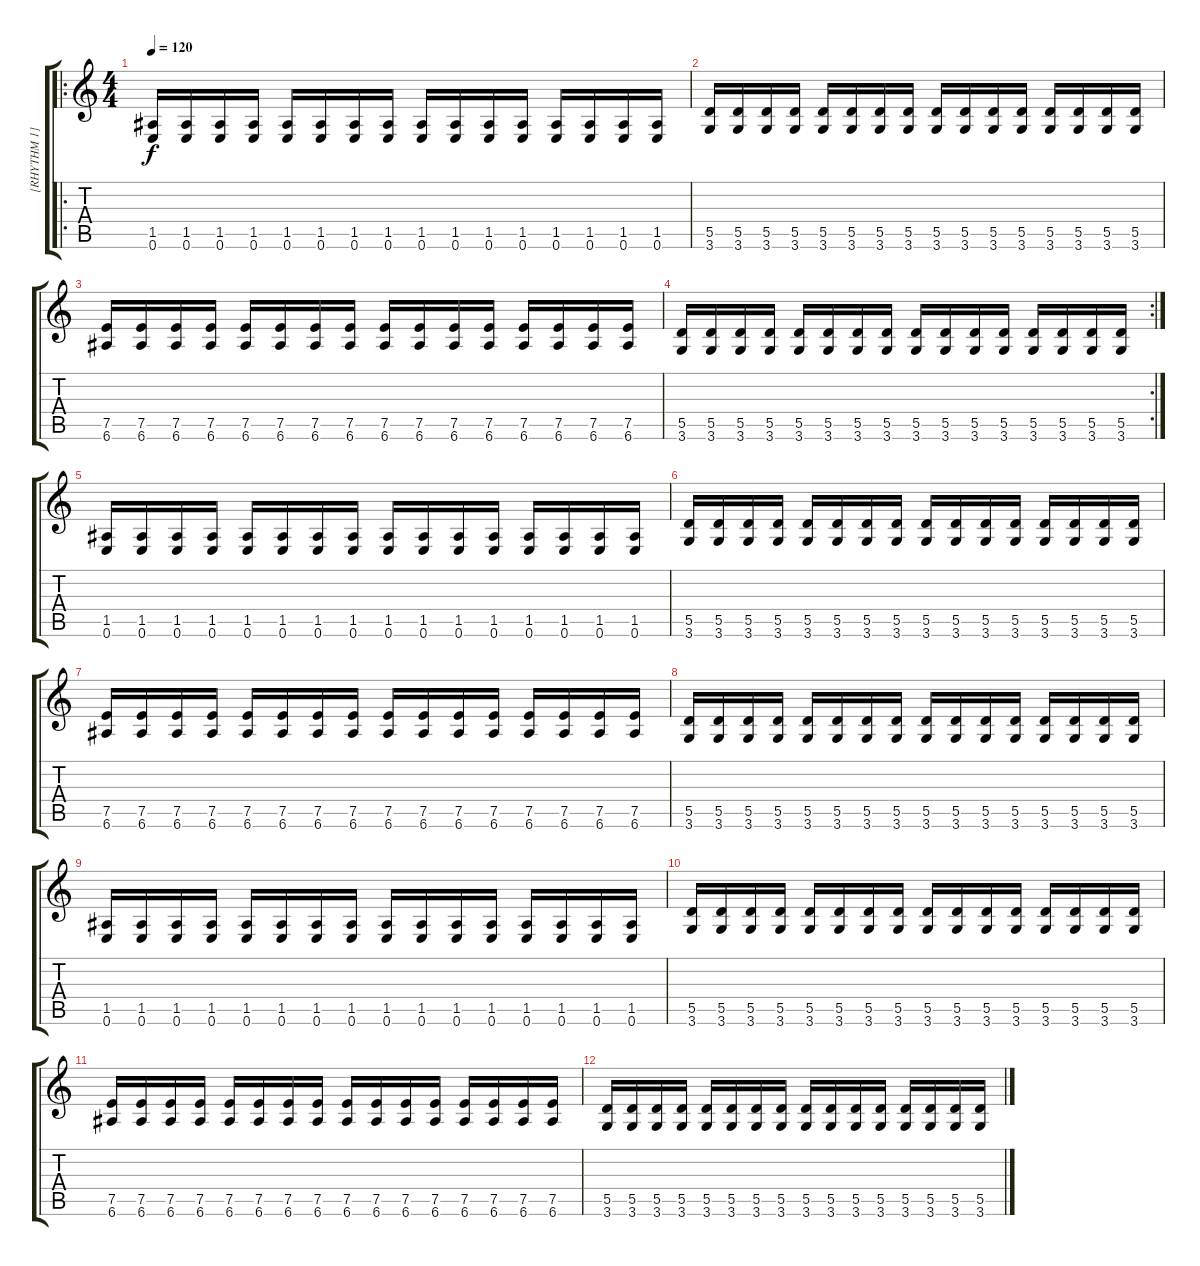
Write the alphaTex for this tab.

\track ("[RHYTHM 1]" "[RHYTHM 1]") {instrument distortionguitar}
\staff {score tabs}
\tuning (E4 B3 G3 D3 A2 E2) {hide}
\ro
\ts (4 4)
\tempo 120
\clef g2
\ks c
(1.5 0.6).16{dy f} (1.5 0.6).16 (1.5 0.6).16 (1.5 0.6).16 (1.5 0.6).16 (1.5 0.6).16 (1.5 0.6).16 (1.5 0.6).16 (1.5 0.6).16 (1.5 0.6).16 (1.5 0.6).16 (1.5 0.6).16 (1.5 0.6).16 (1.5 0.6).16 (1.5 0.6).16 (1.5 0.6).16 |
(5.5 3.6).16 (5.5 3.6).16 (5.5 3.6).16 (5.5 3.6).16 (5.5 3.6).16 (5.5 3.6).16 (5.5 3.6).16 (5.5 3.6).16 (5.5 3.6).16 (5.5 3.6).16 (5.5 3.6).16 (5.5 3.6).16 (5.5 3.6).16 (5.5 3.6).16 (5.5 3.6).16 (5.5 3.6).16 |
(7.5 6.6).16 (7.5 6.6).16 (7.5 6.6).16 (7.5 6.6).16 (7.5 6.6).16 (7.5 6.6).16 (7.5 6.6).16 (7.5 6.6).16 (7.5 6.6).16 (7.5 6.6).16 (7.5 6.6).16 (7.5 6.6).16 (7.5 6.6).16 (7.5 6.6).16 (7.5 6.6).16 (7.5 6.6).16 |
\rc 2
(5.5 3.6).16 (5.5 3.6).16 (5.5 3.6).16 (5.5 3.6).16 (5.5 3.6).16 (5.5 3.6).16 (5.5 3.6).16 (5.5 3.6).16 (5.5 3.6).16 (5.5 3.6).16 (5.5 3.6).16 (5.5 3.6).16 (5.5 3.6).16 (5.5 3.6).16 (5.5 3.6).16 (5.5 3.6).16 |
(1.5 0.6).16 (1.5 0.6).16 (1.5 0.6).16 (1.5 0.6).16 (1.5 0.6).16 (1.5 0.6).16 (1.5 0.6).16 (1.5 0.6).16 (1.5 0.6).16 (1.5 0.6).16 (1.5 0.6).16 (1.5 0.6).16 (1.5 0.6).16 (1.5 0.6).16 (1.5 0.6).16 (1.5 0.6).16 |
(5.5 3.6).16 (5.5 3.6).16 (5.5 3.6).16 (5.5 3.6).16 (5.5 3.6).16 (5.5 3.6).16 (5.5 3.6).16 (5.5 3.6).16 (5.5 3.6).16 (5.5 3.6).16 (5.5 3.6).16 (5.5 3.6).16 (5.5 3.6).16 (5.5 3.6).16 (5.5 3.6).16 (5.5 3.6).16 |
(7.5 6.6).16 (7.5 6.6).16 (7.5 6.6).16 (7.5 6.6).16 (7.5 6.6).16 (7.5 6.6).16 (7.5 6.6).16 (7.5 6.6).16 (7.5 6.6).16 (7.5 6.6).16 (7.5 6.6).16 (7.5 6.6).16 (7.5 6.6).16 (7.5 6.6).16 (7.5 6.6).16 (7.5 6.6).16 |
(5.5 3.6).16 (5.5 3.6).16 (5.5 3.6).16 (5.5 3.6).16 (5.5 3.6).16 (5.5 3.6).16 (5.5 3.6).16 (5.5 3.6).16 (5.5 3.6).16 (5.5 3.6).16 (5.5 3.6).16 (5.5 3.6).16 (5.5 3.6).16 (5.5 3.6).16 (5.5 3.6).16 (5.5 3.6).16 |
(1.5 0.6).16 (1.5 0.6).16 (1.5 0.6).16 (1.5 0.6).16 (1.5 0.6).16 (1.5 0.6).16 (1.5 0.6).16 (1.5 0.6).16 (1.5 0.6).16 (1.5 0.6).16 (1.5 0.6).16 (1.5 0.6).16 (1.5 0.6).16 (1.5 0.6).16 (1.5 0.6).16 (1.5 0.6).16 |
(5.5 3.6).16 (5.5 3.6).16 (5.5 3.6).16 (5.5 3.6).16 (5.5 3.6).16 (5.5 3.6).16 (5.5 3.6).16 (5.5 3.6).16 (5.5 3.6).16 (5.5 3.6).16 (5.5 3.6).16 (5.5 3.6).16 (5.5 3.6).16 (5.5 3.6).16 (5.5 3.6).16 (5.5 3.6).16 |
(7.5 6.6).16 (7.5 6.6).16 (7.5 6.6).16 (7.5 6.6).16 (7.5 6.6).16 (7.5 6.6).16 (7.5 6.6).16 (7.5 6.6).16 (7.5 6.6).16 (7.5 6.6).16 (7.5 6.6).16 (7.5 6.6).16 (7.5 6.6).16 (7.5 6.6).16 (7.5 6.6).16 (7.5 6.6).16 |
(5.5 3.6).16 (5.5 3.6).16 (5.5 3.6).16 (5.5 3.6).16 (5.5 3.6).16 (5.5 3.6).16 (5.5 3.6).16 (5.5 3.6).16 (5.5 3.6).16 (5.5 3.6).16 (5.5 3.6).16 (5.5 3.6).16 (5.5 3.6).16 (5.5 3.6).16 (5.5 3.6).16 (5.5 3.6).16
